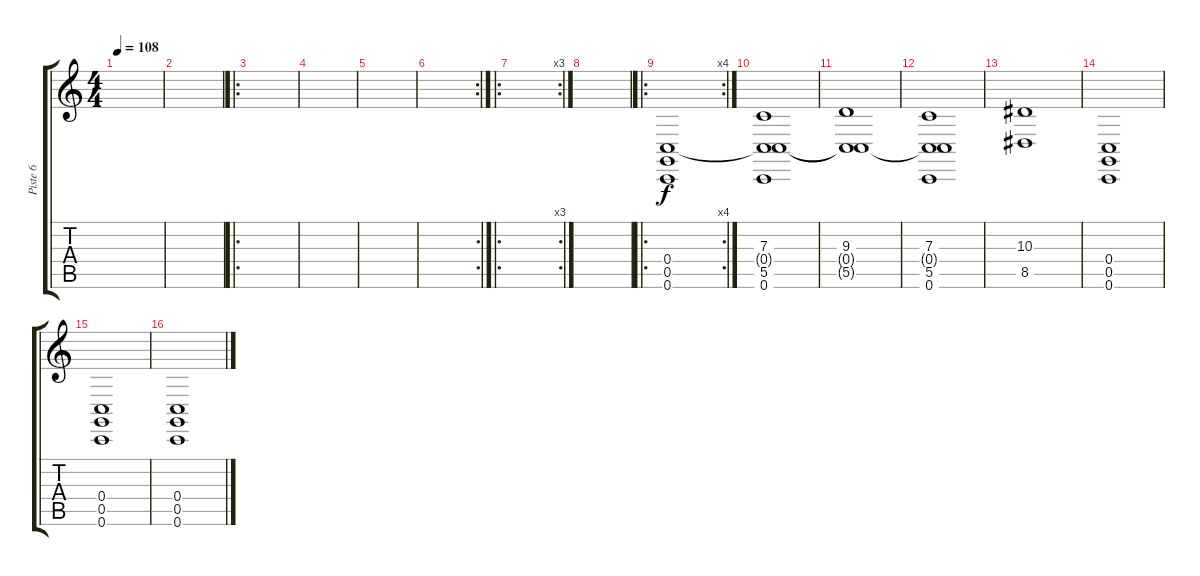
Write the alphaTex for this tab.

\track ("Piste 6" "Piste 6") {instrument lead1square}
\staff {score tabs}
\tuning (D4 A3 F3 C3 G2 C2) {hide}
\ts (4 4)
\tempo 108
\clef g2
\ks c
|
|
\ro
|
|
|
\rc 2
|
\ro
\rc 3
|
|
\ro
\rc 4
(0.4 0.5 0.6).1{instrument choiraahs} |
(7.3 0.4{t} 5.5 0.6).1 |
(9.3 0.4{t} 5.5{t}).1 |
(7.3 0.4{t} 5.5 0.6).1 |
(10.3 8.5).1 |
(0.4 0.5 0.6).1{instrument choiraahs} |
(0.4 0.5 0.6).1{instrument choiraahs} |
(0.4 0.5 0.6).1{instrument choiraahs}
